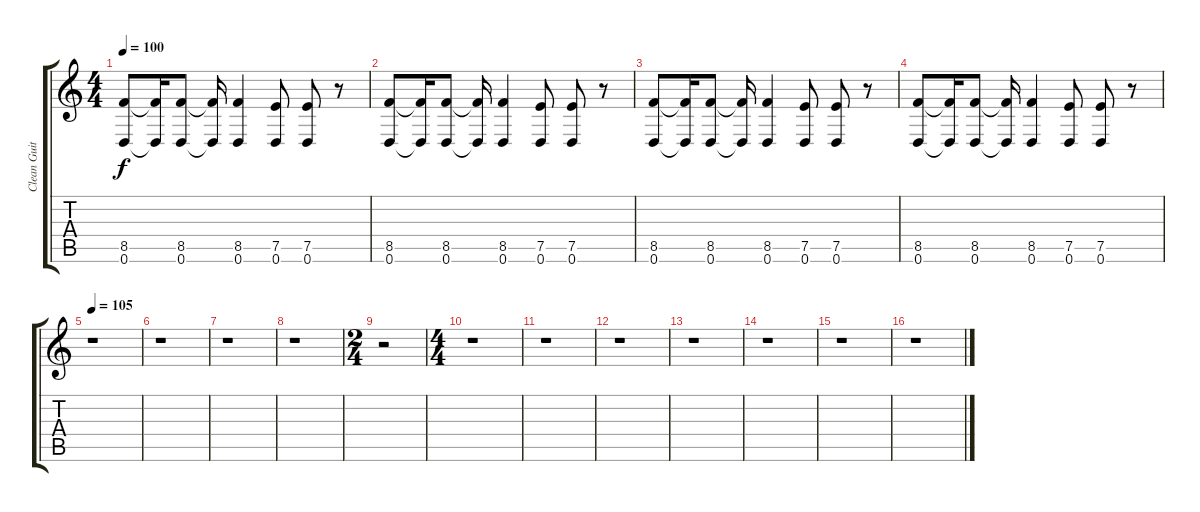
\track ("Clean Guitar 2" "Clean Guit") {instrument electricguitarjazz}
\staff {score tabs}
\tuning (E4 B3 G3 D3 A2 D2) {hide}
\ts (4 4)
\tempo 100
\clef g2
\ks c
(8.5 0.6).8{dy f} (8.5{t} 0.6{t}).16 (8.5 0.6).8 (8.5{t} 0.6{t}).16 (8.5 0.6).4 (7.5 0.6).8 (7.5 0.6).8 r.8 |
(8.5 0.6).8 (8.5{t} 0.6{t}).16 (8.5 0.6).8 (8.5{t} 0.6{t}).16 (8.5 0.6).4 (7.5 0.6).8 (7.5 0.6).8 r.8 |
(8.5 0.6).8 (8.5{t} 0.6{t}).16 (8.5 0.6).8 (8.5{t} 0.6{t}).16 (8.5 0.6).4 (7.5 0.6).8 (7.5 0.6).8 r.8 |
(8.5 0.6).8 (8.5{t} 0.6{t}).16 (8.5 0.6).8 (8.5{t} 0.6{t}).16 (8.5 0.6).4 (7.5 0.6).8 (7.5 0.6).8 r.8 |
\tempo 105
r.1 |
r.1 |
r.1 |
r.1 |
\ts (2 4)
r.2 |
\ts (4 4)
r.1 |
r.1 |
r.1 |
r.1 |
r.1 |
r.1 |
r.1
